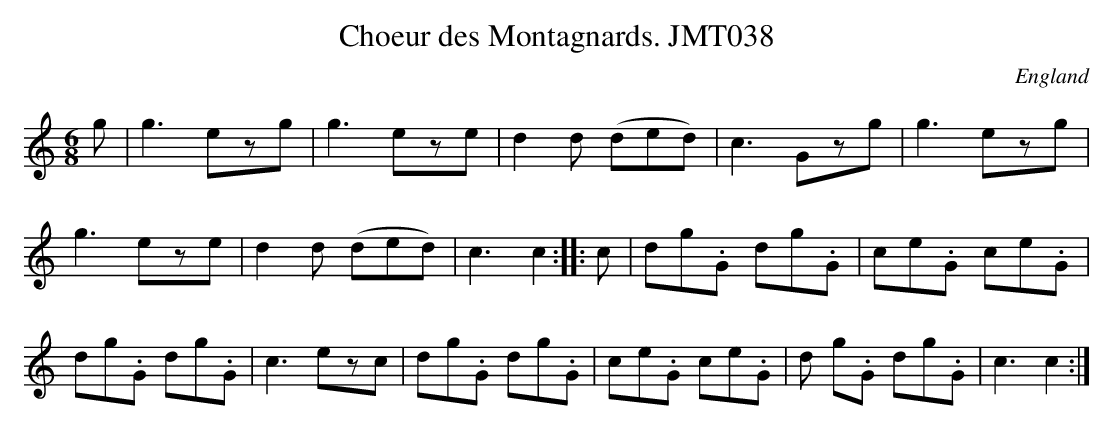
X:1
T:Choeur des Montagnards. JMT038
M:6/8
L:1/8
O:England
K:C
g|g3-ezg|g3-eze|d2d (ded)|c3Gzg|g3-ezg|!g3eze|d2d (ded)|c3c2:|
|:c|d-g.G d-g.G|c-e.G c-e.G|!d-g.G d-g.G|c3ezc|d-g.G d-g.G|c-e.G c-e.G|d
-g.G d-g.G|c3c2:|]
